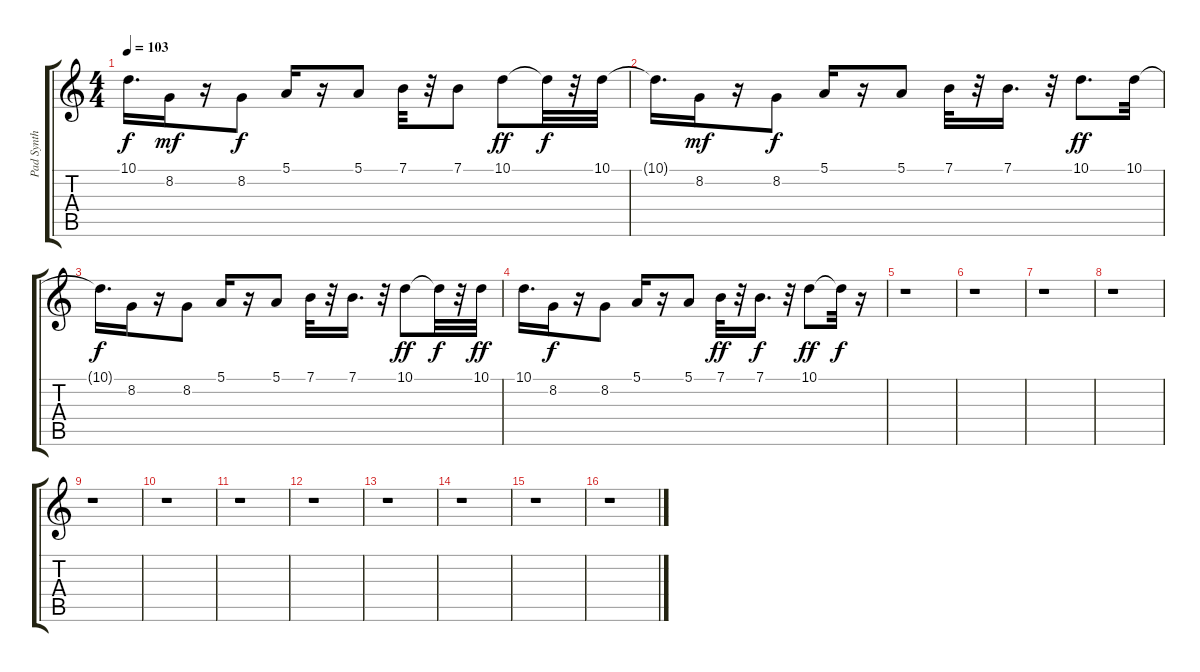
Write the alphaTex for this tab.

\track ("Pad Synth" "Pad Synth") {instrument synthstrings1}
\staff {score tabs}
\tuning (E4 B3 G3 D3 A2 E2) {hide}
\ts (4 4)
\tempo 103
\clef g2
\ks c
10.1.16{d dy f} 8.2.16{dy mf} r.16 8.2.8{dy f} 5.1.16 r.16 5.1.8 7.1.32 r.32 7.1.8 10.1.8{dy ff} 10.1{t}.32{dy f} r.32 10.1.32 |
10.1{t}.16{d} 8.2.16{dy mf} r.16 8.2.8{dy f} 5.1.16 r.16 5.1.8 7.1.32 r.32 7.1.16{d} r.32 10.1.8{d dy ff} 10.1.32 |
10.1{t}.16{d dy f} 8.2.16 r.16 8.2.8 5.1.16 r.16 5.1.8 7.1.32 r.32 7.1.16{d} r.32 10.1.8{dy ff} 10.1{t}.32{dy f} r.32 10.1.32{dy ff} |
10.1.16{d} 8.2.16{dy f} r.16 8.2.8 5.1.16 r.16 5.1.8 7.1.32{dy ff} r.32 7.1.16{d dy f} r.32 10.1.8{dy ff} 10.1{t}.32{dy f} r.16 |
r.1 |
r.1 |
r.1 |
r.1 |
r.1 |
r.1 |
r.1 |
r.1 |
r.1 |
r.1 |
r.1 |
r.1
